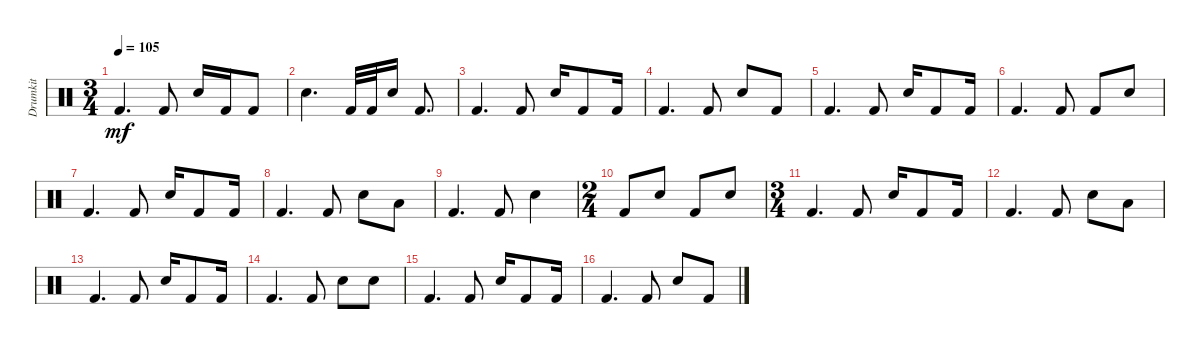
\track ("Drumkit" "Drumkit") {instrument percussion}
\staff {score}
\articulation defaults
\ts (3 4)
\tempo 105
\clef neutral
\ks c "Kick (hit) 2".4{d dy mf} "Kick (hit) 2".8 "Snare (hit) 2".16 "Kick (hit) 2".16 "Kick (hit) 2".8
|
"Snare (hit) 2".4{d} "Kick (hit) 2".32 "Kick (hit) 2".32 "Snare (hit) 2".16 "Kick (hit) 2".8{d} |
"Kick (hit) 2".4{d} "Kick (hit) 2".8 "Snare (hit) 2".16 "Kick (hit) 2".8 "Kick (hit) 2".16 |
"Kick (hit) 2".4{d} "Kick (hit) 2".8 "Snare (hit) 2".8 "Kick (hit) 2".8 |
"Kick (hit) 2".4{d} "Kick (hit) 2".8 "Snare (hit) 2".16 "Kick (hit) 2".8 "Kick (hit) 2".16 |
"Kick (hit) 2".4{d} "Kick (hit) 2".8 "Kick (hit) 2".8 "Snare (hit) 2".8 |
"Kick (hit) 2".4{d} "Kick (hit) 2".8 "Snare (hit) 2".16 "Kick (hit) 2".8 "Kick (hit) 2".16 |
"Kick (hit) 2".4{d} "Kick (hit) 2".8 "Snare (hit) 2".8 "Low Tom (hit)".8 |
"Kick (hit) 2".4{d} "Kick (hit) 2".8 "Snare (hit) 2".4 |
\ts (2 4)
"Kick (hit) 2".8 "Snare (hit) 2".8 "Kick (hit) 2".8 "Snare (hit) 2".8 |
\ts (3 4)
"Kick (hit) 2".4{d} "Kick (hit) 2".8 "Snare (hit) 2".16 "Kick (hit) 2".8 "Kick (hit) 2".16 |
"Kick (hit) 2".4{d} "Kick (hit) 2".8 "Snare (hit) 2".8 "Low Tom (hit)".8 |
"Kick (hit) 2".4{d} "Kick (hit) 2".8 "Snare (hit) 2".16 "Kick (hit) 2".8 "Kick (hit) 2".16 |
"Kick (hit) 2".4{d} "Kick (hit) 2".8 "Snare (hit) 2".8 "Snare (hit) 2".8 |
"Kick (hit) 2".4{d} "Kick (hit) 2".8 "Snare (hit) 2".16 "Kick (hit) 2".8 "Kick (hit) 2".16 |
"Kick (hit) 2".4{d} "Kick (hit) 2".8 "Snare (hit) 2".8 "Kick (hit) 2".8
